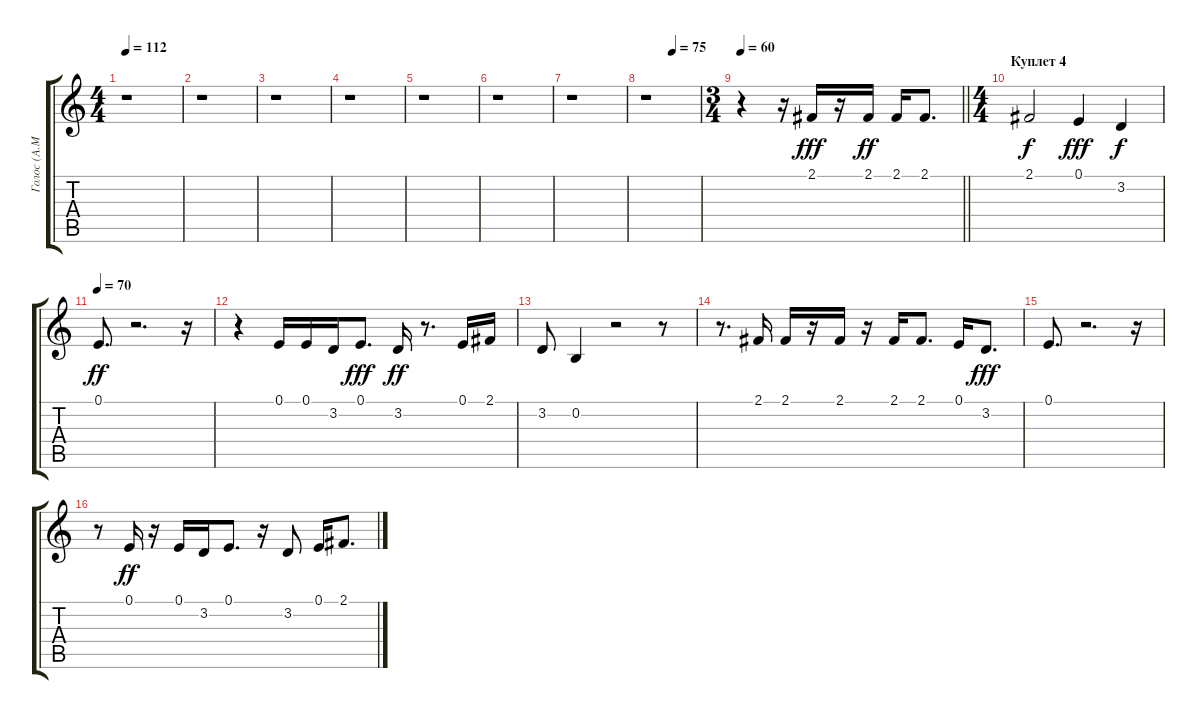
\track ("Голос (А.Макаревич)" "Голос (А.М") {instrument flute}
\staff {score tabs}
\tuning (E4 B3 G3 D3 A2 E2) {hide}
\ts (4 4)
\tempo 112
\clef g2
\ks c
r.1{dy f} |
r.1 |
r.1 |
r.1 |
r.1 |
r.1 |
r.1 |
\tempo (75 0.5)
r.1 |
\ts (3 4)
\tempo 60
\barLineRight lightlight
r.4 r.16 2.1.16{dy fff} r.16 2.1.16{dy ff} 2.1.16 2.1.8{d} |
\ts (4 4)
\section ("" "Куплет 4")
2.1.2{dy f} 0.1.4{dy fff} 3.2.4{dy f} |
\tempo 70
0.1.8{d dy ff} r.2{d} r.16 |
r.4 0.1.16 0.1.16 3.2.16 0.1.8{d dy fff} 3.2.16{dy ff} r.8{d} 0.1.16 2.1.16 |
3.2.8 0.2.4 r.2 r.8 |
r.8{d} 2.1.16 2.1.16 r.16 2.1.16 r.16 2.1.16 2.1.8{d} 0.1.16 3.2.8{d dy fff} |
0.1.8{d} r.2{d} r.16 |
r.8 0.1.16{dy ff} r.16 0.1.16 3.2.16 0.1.8{d} r.16 3.2.8 0.1.16 2.1.8{d}
